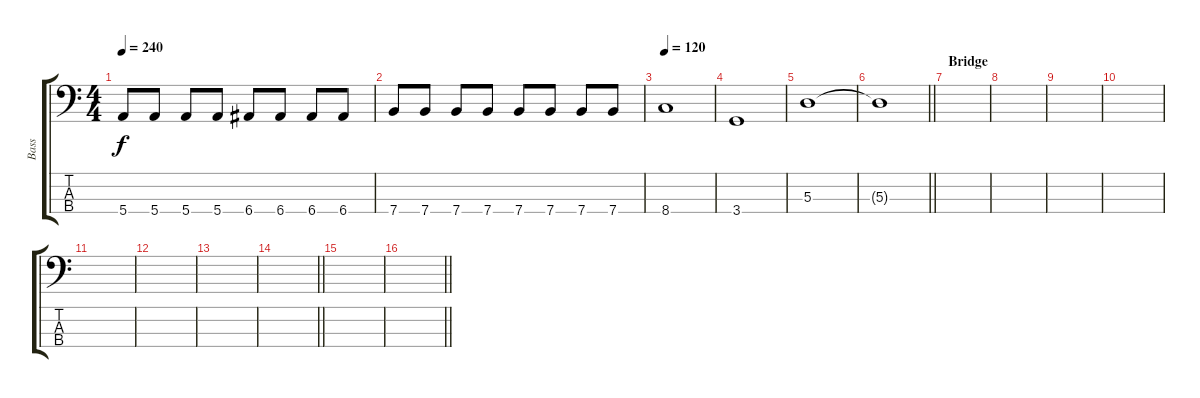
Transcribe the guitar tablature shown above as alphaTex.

\track ("Bass" "Bass") {instrument electricbassfinger}
\staff {score tabs}
\tuning (G2 D2 A1 E1) {hide}
\ts (4 4)
\tempo 240
\clef f4
\ks c
5.4.8{dy f} 5.4.8 5.4.8 5.4.8 6.4.8 6.4.8 6.4.8 6.4.8 |
7.4.8 7.4.8 7.4.8 7.4.8 7.4.8 7.4.8 7.4.8 7.4.8 |
\tempo 120
8.4.1 |
3.4.1 |
5.3.1 |
\barLineRight lightlight
5.3{t}.1 |
\section ("" "Bridge")
|
|
|
|
|
|
|
\barLineRight lightlight
|
|
\barLineRight lightlight
